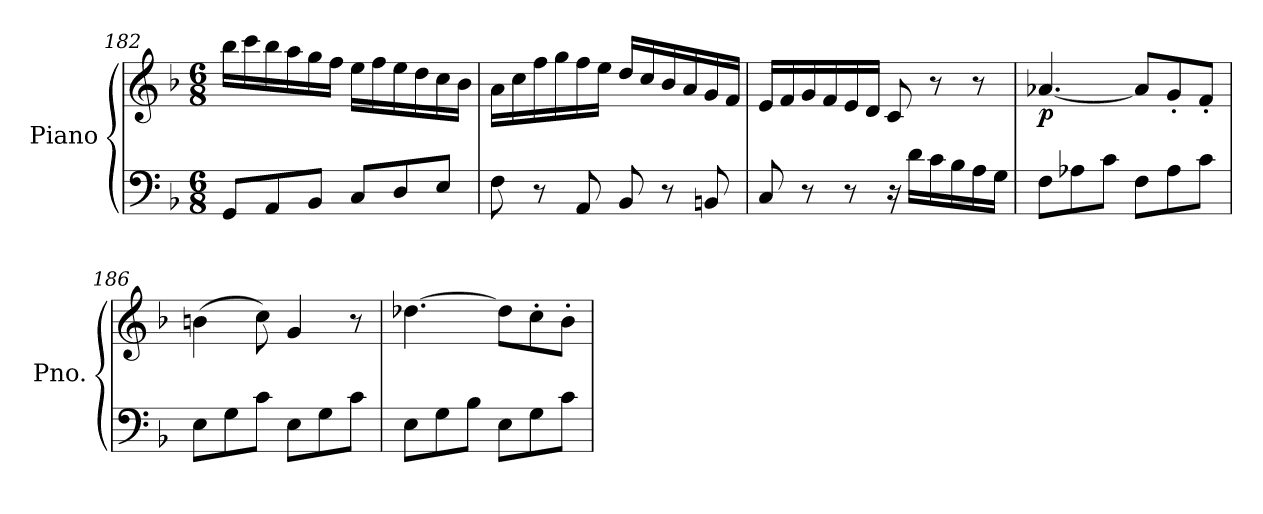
**kern	**kern	**dynam
*part1	*part1	*part1
*staff2	*staff1	*staff1/2
*I"Piano	*	*
*I'Pno.	*	*
!!LO:LB:g=z
*clefF4	*clefG2	*
*k[b-]	*k[b-]	*
*M6/8	*M6/8	*
=182	=182	=182
8GG/L	16bb-\LL	.
.	16ccc\	.
8AA/	16bb-\	.
.	16aa\	.
8BB-/J	16gg\	.
.	16ff\JJ	.
8C/L	16ee\LL	.
.	16ff\	.
8D/	16ee\	.
.	16dd\	.
8E/J	16cc\	.
.	16b-\JJ	.
=183	=183	=183
8F\	16a\LL	.
.	16cc\	.
8r	16ff\	.
.	16gg\	.
8AA/	16ff\	.
.	16ee\JJ	.
8BB-/	16dd/LL	.
.	16cc/	.
8r	16b-/	.
.	16a/	.
8BBn/	16g/	.
.	16f/JJ	.
=184	=184	=184
8C/	16e/LL	.
.	16f/	.
8r	16g/	.
.	16f/	.
8r	16e/	.
.	16d/JJ	.
16r	8c/	.
16d\LL	.	.
16c\	8r	.
16B-\	.	.
16A\	8r	.
16G\JJ	.	.
!!LO:LB:g=z
=185	=185	=185
!	!	!LO:DY:b
8F\L	[4.a-X/	p
8A-X\	.	.
8c\J	.	.
8F\L	8a-/L]	.
8A-\	8g'/	.
8c\J	8f'/J	.
=186	=186	=186
8E\L	(>4bn\	.
8G\	.	.
8c\J	8cc\)	.
8E\L	4g/	.
8G\	.	.
8c\J	8r	.
=187	=187	=187
8E\L	[4.dd-X\	.
8G\	.	.
8B-\J	.	.
8E\L	8dd-\L]	.
8G\	8cc'\	.
8c\J	8b-'\J	.
=	=	=
*-	*-	*-
